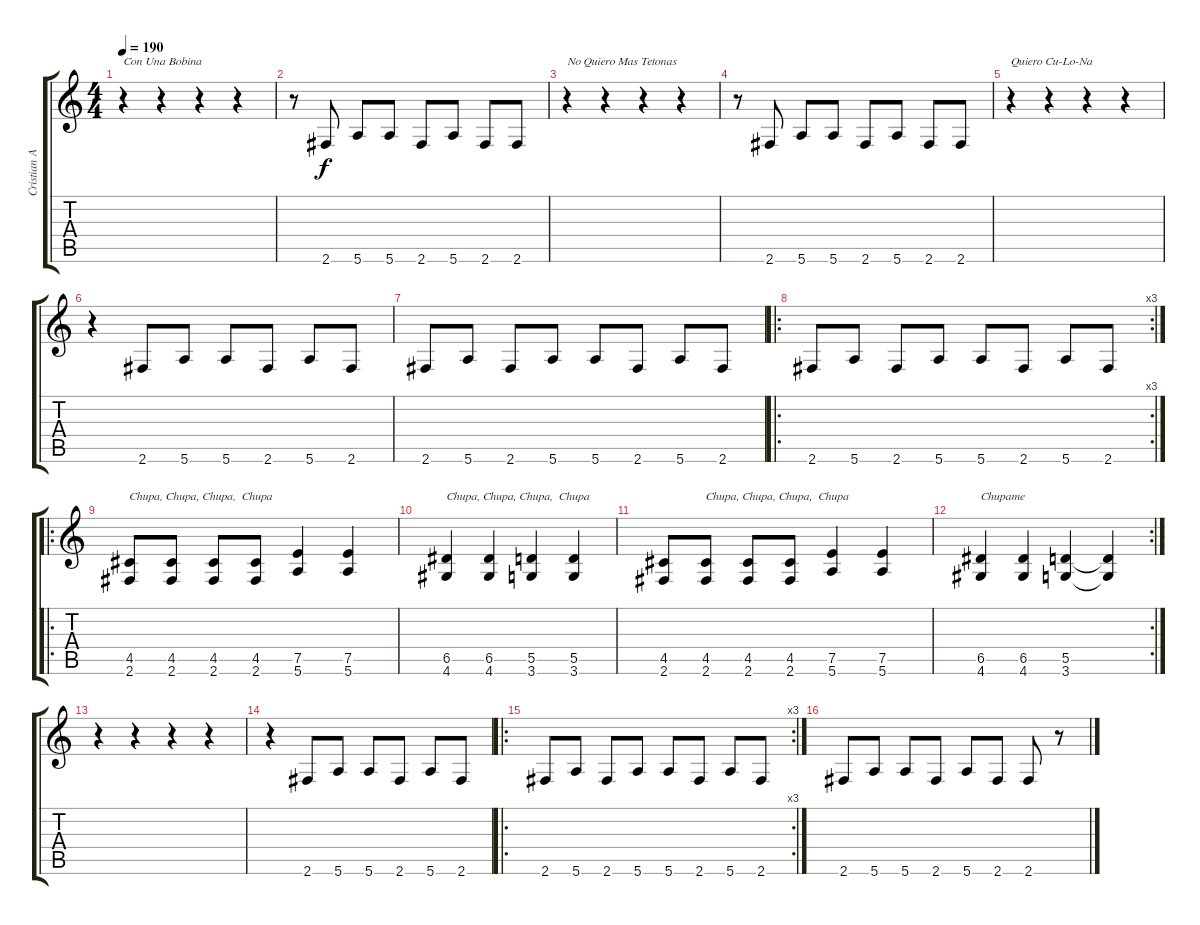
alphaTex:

\track ("Cristian Aldana" "Cristian A") {instrument distortionguitar}
\staff {score tabs}
\tuning (E4 B3 G3 D3 A2 E2) {hide}
\ts (4 4)
\tempo 190
\clef g2
\ks c
r.4{txt "Con Una Bobina" dy f} r.4 r.4 r.4 |
r.8 2.6.8 5.6.8 5.6.8 2.6.8 5.6.8 2.6.8 2.6.8 |
r.4{txt "No Quiero Mas Tetonas"} r.4 r.4 r.4 |
r.8 2.6.8 5.6.8 5.6.8 2.6.8 5.6.8 2.6.8 2.6.8 |
r.4{txt "Quiero Cu-Lo-Na"} r.4 r.4 r.4 |
r.4 2.6.8 5.6.8 5.6.8 2.6.8 5.6.8 2.6.8 |
2.6.8 5.6.8 2.6.8 5.6.8 5.6.8 2.6.8 5.6.8 2.6.8 |
\ro
\rc 3
2.6.8 5.6.8 2.6.8 5.6.8 5.6.8 2.6.8 5.6.8 2.6.8 |
\ro
(4.5 2.6).8{txt "Chupa, Chupa, Chupa,  Chupa"} (4.5 2.6).8 (4.5 2.6).8 (4.5 2.6).8 (7.5 5.6).4 (7.5 5.6).4 |
(6.5 4.6).4{txt "Chupa, Chupa, Chupa,  Chupa"} (6.5 4.6).4 (5.5 3.6).4 (5.5 3.6).4 |
(4.5 2.6).8 (4.5 2.6).8{txt "Chupa, Chupa, Chupa,  Chupa"} (4.5 2.6).8 (4.5 2.6).8 (7.5 5.6).4 (7.5 5.6).4 |
\rc 2
(6.5 4.6).4{txt "Chupame"} (6.5 4.6).4 (5.5 3.6).4 (5.5{t} 3.6{t}).4 |
r.4 r.4 r.4 r.4 |
r.4 2.6.8 5.6.8 5.6.8 2.6.8 5.6.8 2.6.8 |
\ro
\rc 3
2.6.8 5.6.8 2.6.8 5.6.8 5.6.8 2.6.8 5.6.8 2.6.8 |
2.6.8 5.6.8 5.6.8 2.6.8 5.6.8 2.6.8 2.6.8 r.8
